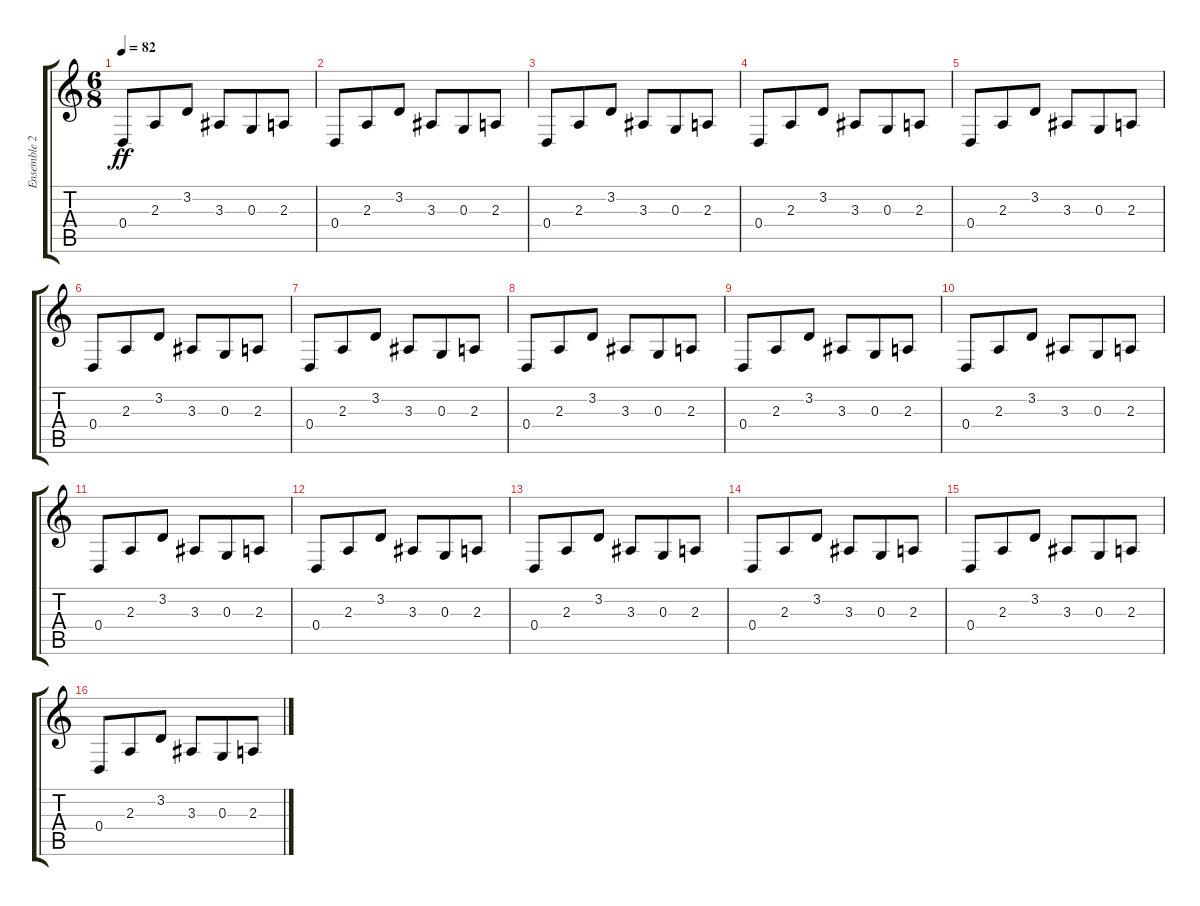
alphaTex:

\track ("Ensemble 2" "Ensemble 2") {instrument synthstrings1}
\staff {score tabs}
\tuning (E4 B3 G3 D3 A2 E2) {hide}
\ts (6 8)
\tempo 82
\clef g2
\ks c
0.4.8{dy ff} 2.3.8 3.2.8 3.3.8 0.3.8 2.3.8 |
0.4.8 2.3.8 3.2.8 3.3.8 0.3.8 2.3.8 |
0.4.8 2.3.8 3.2.8 3.3.8 0.3.8 2.3.8 |
0.4.8 2.3.8 3.2.8 3.3.8 0.3.8 2.3.8 |
0.4.8 2.3.8 3.2.8 3.3.8 0.3.8 2.3.8 |
0.4.8 2.3.8 3.2.8 3.3.8 0.3.8 2.3.8 |
0.4.8 2.3.8 3.2.8 3.3.8 0.3.8 2.3.8 |
0.4.8 2.3.8 3.2.8 3.3.8 0.3.8 2.3.8 |
0.4.8 2.3.8 3.2.8 3.3.8 0.3.8 2.3.8 |
0.4.8 2.3.8 3.2.8 3.3.8 0.3.8 2.3.8 |
0.4.8 2.3.8 3.2.8 3.3.8 0.3.8 2.3.8 |
0.4.8 2.3.8 3.2.8 3.3.8 0.3.8 2.3.8 |
0.4.8 2.3.8 3.2.8 3.3.8 0.3.8 2.3.8 |
0.4.8 2.3.8 3.2.8 3.3.8 0.3.8 2.3.8 |
0.4.8 2.3.8 3.2.8 3.3.8 0.3.8 2.3.8 |
0.4.8 2.3.8 3.2.8 3.3.8 0.3.8 2.3.8
